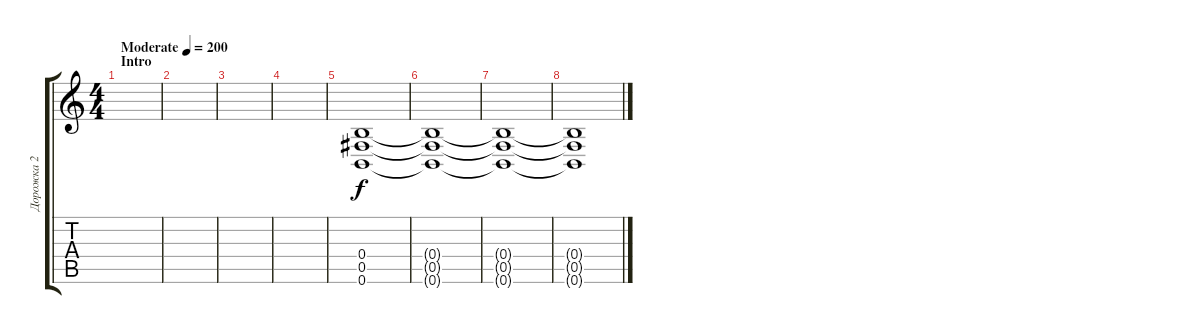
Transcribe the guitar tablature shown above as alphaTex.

\track ("Дорожка 2" "Дорожка 2") {instrument distortionguitar}
\staff {score tabs}
\tuning (Db4 Ab3 E3 B2 Gb2 B1) {hide}
\ts (4 4)
\section ("" "Intro")
\tempo (200 "Moderate")
\clef g2
\ks c
|
|
|
|
(0.4 0.5 0.6).1 |
(0.4{t} 0.5{t} 0.6{t}).1 |
(0.4{t} 0.5{t} 0.6{t}).1 |
(0.4{t} 0.5{t} 0.6{t}).1
